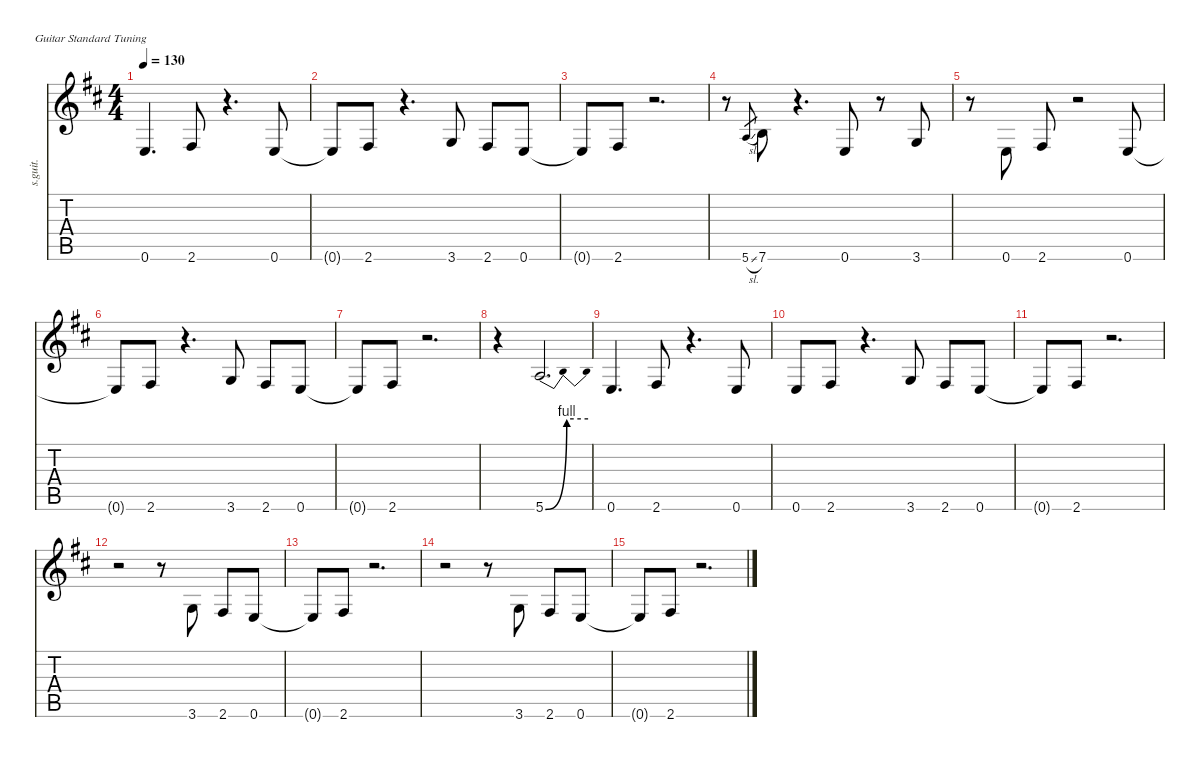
\defaultSystemsLayout 4
\hideDynamics
\bracketExtendMode nobrackets
\otherSystemsTrackNameOrientation horizontal
\track ("Al - Acoustic Guitar" "s.guit.") {instrument acousticguitarsteel}
\staff {score tabs}
\tuning (E4 B3 G3 D3 A2 E2)
\ts (4 4)
\tempo 130
\clef g2
\ks d
0.6{acc forcenatural}.4{d dy f beam Up} 2.6{acc #}.8{beam Up} r.4{d beam Up} 0.6{acc forcenatural}.8{beam Up} |
0.6{t acc forcenatural}.8{beam Up} 2.6{acc #}.8{beam Up} r.4{d beam Up} 3.6{acc forcenatural}.8{beam Up} 2.6{acc #}.8{beam Up} 0.6{acc forcenatural}.8{beam Up} |
0.6{t acc forcenatural}.8{beam Up} 2.6{acc #}.8{beam Up} r.2{d beam Up} |
r.8{beam Down} 5.6{sl acc forcenatural}.8{gr dy mf beam Up} 7.6{acc forcenatural}.8{dy f beam Up} r.4{d beam Up} 0.6{acc forcenatural}.8{beam Up} r.8{beam Up} 3.6{acc forcenatural}.8{beam Up} |
r.8{beam Down} 0.6{acc forcenatural}.8{beam Up} 2.6{acc #}.8{beam Up} r.2{beam Up} 0.6{acc forcenatural}.8{beam Up} |
0.6{t acc forcenatural}.8{beam Up} 2.6{acc #}.8{beam Up} r.4{d beam Up} 3.6{acc forcenatural}.8{beam Up} 2.6{acc #}.8{beam Up} 0.6{acc forcenatural}.8{beam Up} |
0.6{t acc forcenatural}.8{beam Up} 2.6{acc #}.8{beam Up} r.2{d beam Up} |
r.4{beam Down} 5.6{be (bendrelease 0 0 4.999999799999999 4 15 4 9.999999599999999 0) acc forcenatural}.2{d beam Up} |
0.6{acc forcenatural}.4{d beam Up} 2.6{acc #}.8{beam Up} r.4{d beam Up} 0.6{acc forcenatural}.8{beam Up} |
0.6{acc forcenatural}.8{beam Up} 2.6{acc #}.8{beam Up} r.4{d beam Up} 3.6{acc forcenatural}.8{beam Up} 2.6{acc #}.8{beam Up} 0.6{acc forcenatural}.8{beam Up} |
0.6{t acc forcenatural}.8{beam Up} 2.6{acc #}.8{beam Up} r.2{d beam Up} |
r.2{beam Down} r.8{beam Down} 3.6{acc forcenatural}.8{beam Up} 2.6{acc #}.8{beam Up} 0.6{acc forcenatural}.8{beam Up} |
0.6{t acc forcenatural}.8{beam Up} 2.6{acc #}.8{beam Up} r.2{d beam Up} |
r.2{beam Down} r.8{beam Down} 3.6{acc forcenatural}.8{beam Up} 2.6{acc #}.8{beam Up} 0.6{acc forcenatural}.8{beam Up} |
0.6{t acc forcenatural}.8{beam Up} 2.6{acc #}.8{beam Up} r.2{d beam Up}
